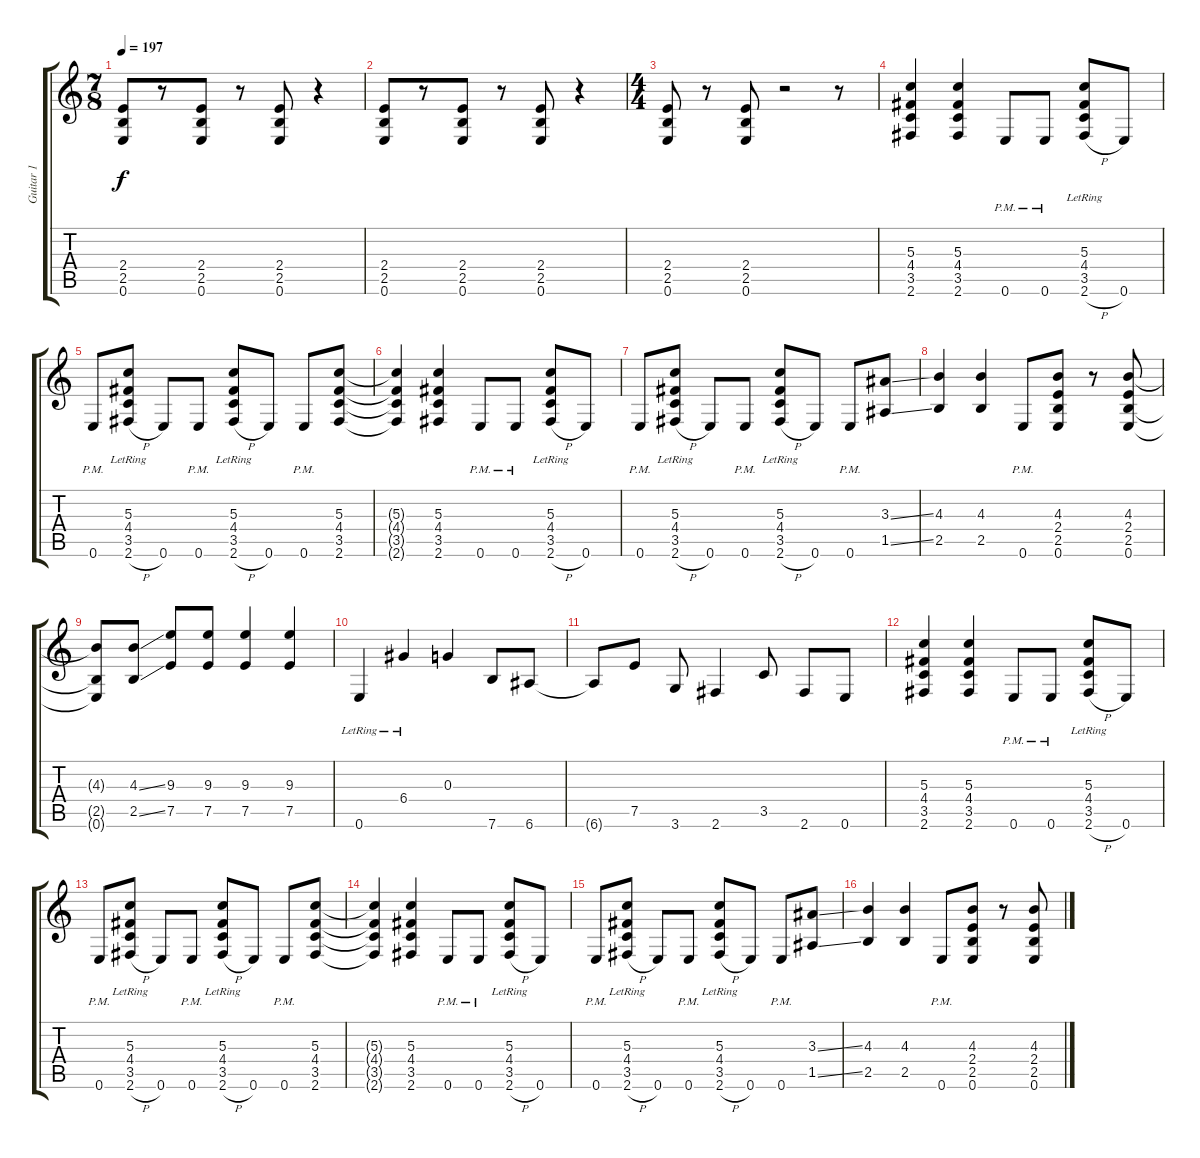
\track ("Guitar 1" "Guitar 1") {instrument distortionguitar}
\staff {score tabs}
\tuning (E4 B3 G3 D3 A2 E2) {hide}
\ts (7 8)
\tempo 197
\clef g2
\ks c
(2.4 2.5 0.6).8{dy f} r.8 (2.4 2.5 0.6).8 r.8 (2.4 2.5 0.6).8 r.4 |
(2.4 2.5 0.6).8 r.8 (2.4 2.5 0.6).8 r.8 (2.4 2.5 0.6).8 r.4 |
\ts (4 4)
(2.4 2.5 0.6).8 r.8 (2.4 2.5 0.6).8 r.2 r.8 |
(5.3 4.4 3.5 2.6).4 (5.3 4.4 3.5 2.6).4 0.6{pm}.8 0.6{pm}.8 (5.3{lr} 4.4{lr} 3.5{lr} 2.6{h}).8 0.6.8 |
0.6{pm}.8 (5.3{lr} 4.4{lr} 3.5{lr} 2.6{h}).8 0.6.8 0.6{pm}.8 (5.3{lr} 4.4{lr} 3.5{lr} 2.6{h}).8 0.6.8 0.6{pm}.8 (5.3 4.4 3.5 2.6).8 |
(5.3{t} 4.4{t} 3.5{t} 2.6{t}).4 (5.3 4.4 3.5 2.6).4 0.6{pm}.8 0.6{pm}.8 (5.3{lr} 4.4{lr} 3.5{lr} 2.6{h}).8 0.6.8 |
0.6{pm}.8 (5.3{lr} 4.4{lr} 3.5{lr} 2.6{h}).8 0.6.8 0.6{pm}.8 (5.3{lr} 4.4{lr} 3.5{lr} 2.6{h}).8 0.6.8 0.6{pm}.8 (3.3{ss} 1.5{ss}).8 |
(4.3 2.5).4 (4.3 2.5).4 0.6{pm}.8 (4.3 2.4 2.5 0.6).8 r.8 (4.3 2.4 2.5 0.6).8 |
(4.3{t} 2.5{t} 0.6{t}).8 (4.3{ss} 2.5{ss}).8 (9.3 7.5).8 (9.3 7.5).8 (9.3 7.5).4 (9.3 7.5).4 |
0.6{lr}.4 6.4{lr}.4 0.3.4 7.6.8 6.6.8 |
6.6{t}.8 7.5.8 3.6.8 2.6.4 3.5.8 2.6.8 0.6.8 |
(5.3 4.4 3.5 2.6).4 (5.3 4.4 3.5 2.6).4 0.6{pm}.8 0.6{pm}.8 (5.3{lr} 4.4{lr} 3.5{lr} 2.6{h}).8 0.6.8 |
0.6{pm}.8 (5.3{lr} 4.4{lr} 3.5{lr} 2.6{h}).8 0.6.8 0.6{pm}.8 (5.3{lr} 4.4{lr} 3.5{lr} 2.6{h}).8 0.6.8 0.6{pm}.8 (5.3 4.4 3.5 2.6).8 |
(5.3{t} 4.4{t} 3.5{t} 2.6{t}).4 (5.3 4.4 3.5 2.6).4 0.6{pm}.8 0.6{pm}.8 (5.3{lr} 4.4{lr} 3.5{lr} 2.6{h}).8 0.6.8 |
0.6{pm}.8 (5.3{lr} 4.4{lr} 3.5{lr} 2.6{h}).8 0.6.8 0.6{pm}.8 (5.3{lr} 4.4{lr} 3.5{lr} 2.6{h}).8 0.6.8 0.6{pm}.8 (3.3{ss} 1.5{ss}).8 |
(4.3 2.5).4 (4.3 2.5).4 0.6{pm}.8 (4.3 2.4 2.5 0.6).8 r.8 (4.3 2.4 2.5 0.6).8
